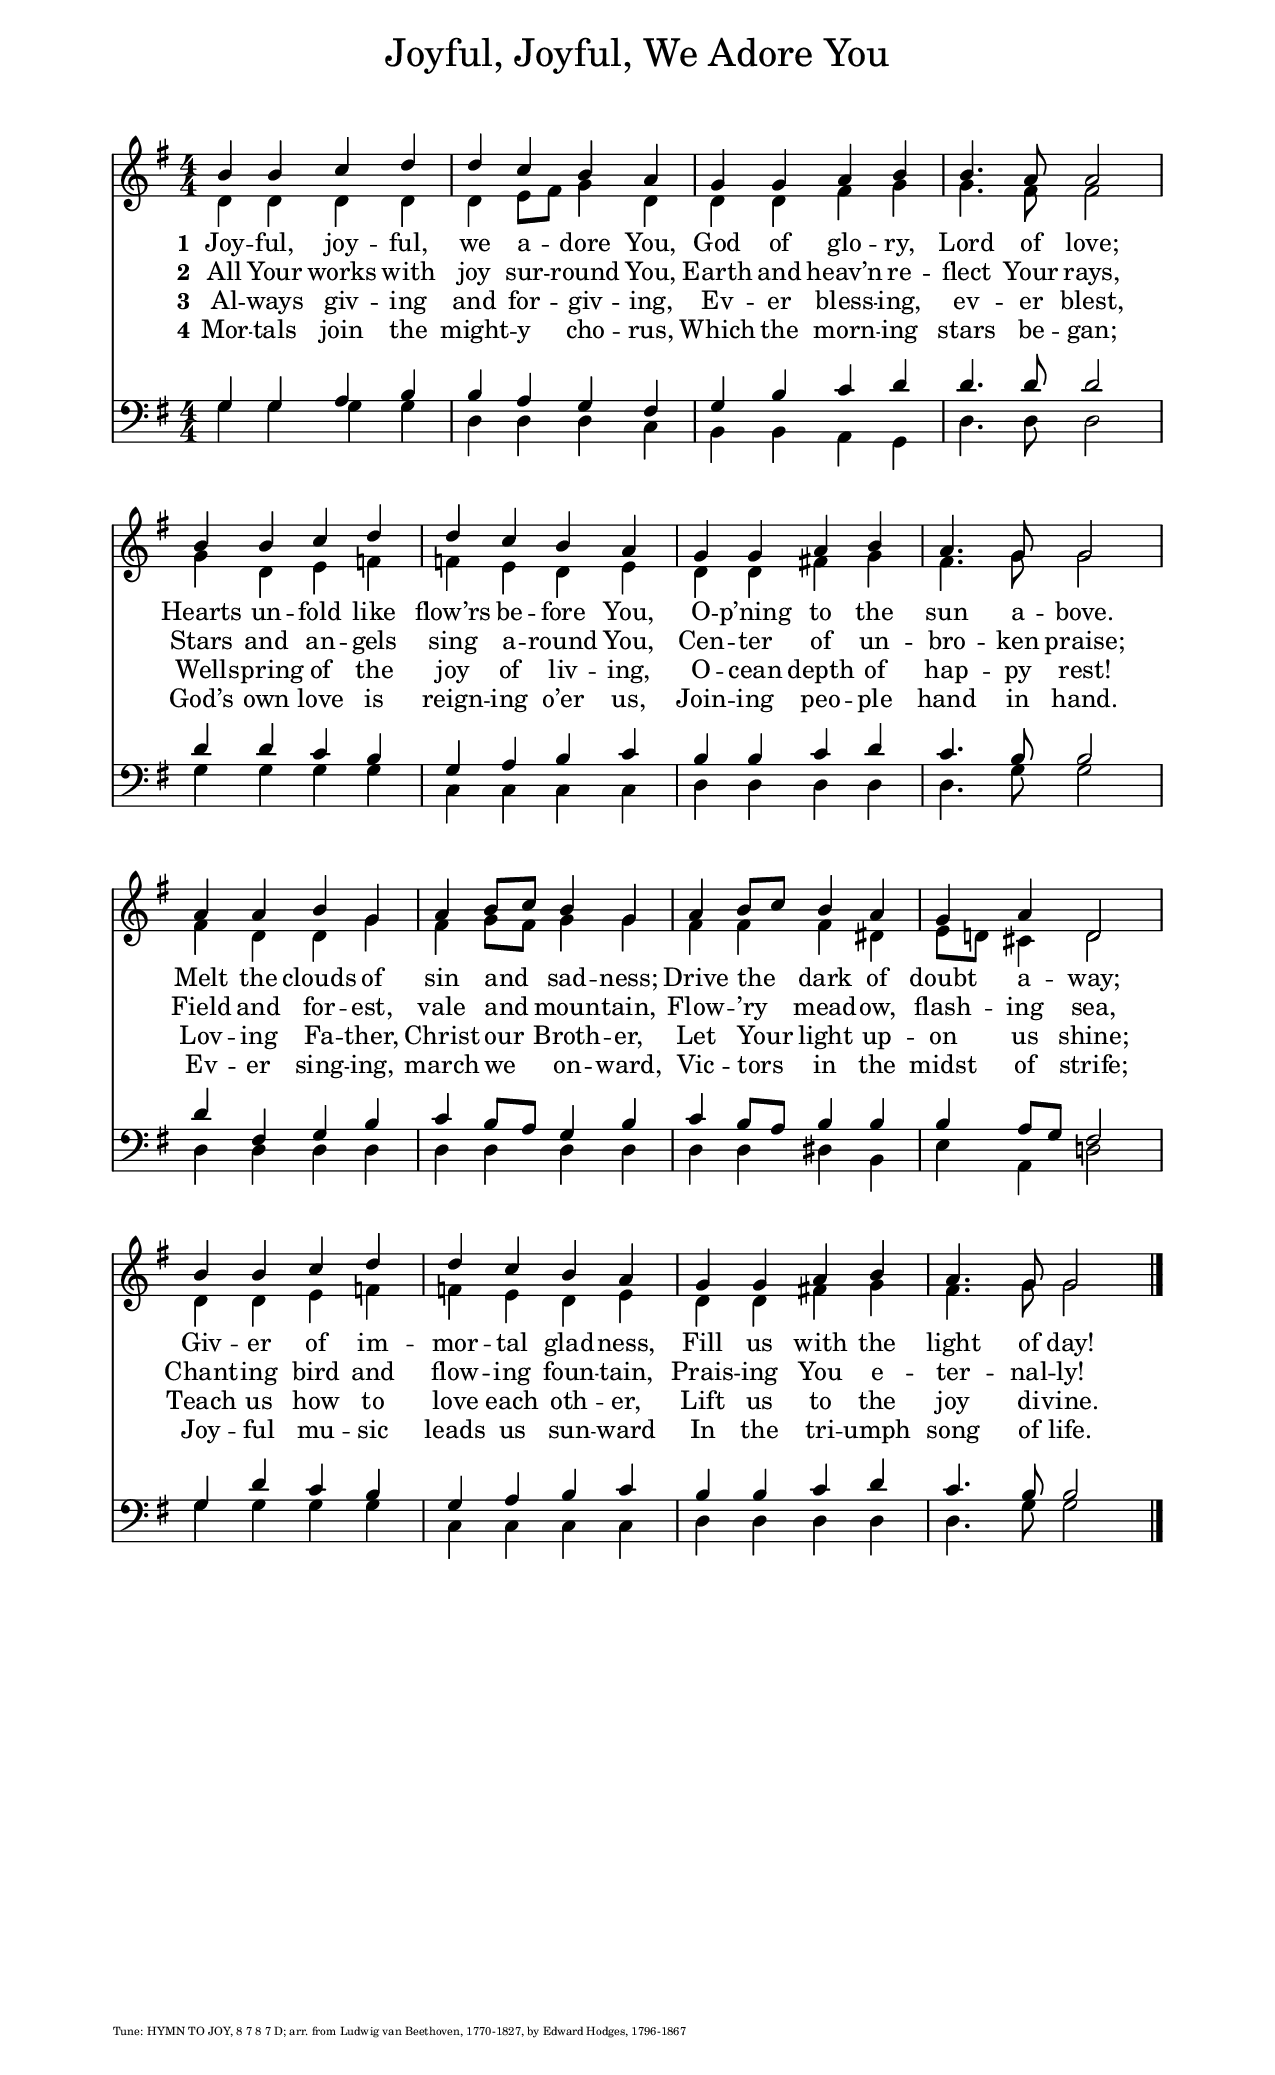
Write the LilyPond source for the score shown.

%
% Generated by flexscore.php on 2018-11-30 13:34:43
%
% Score configuration:
% <?xml version="1.0"?>
% <BulletinHarmony>
%   <instrument>BulletinHarmony</instrument>
%   <staff3>ta-scc-acc</staff3>
%   <staff4>ba-tcc-bcc</staff4>
%   <stanzas>all</stanzas>
%   <showHymnNumber>false</showHymnNumber>
%   <showMeasureNumbers>false</showMeasureNumbers>
%   <showVocalMarkup>true</showVocalMarkup>
%   <staffSize>20</staffSize>
%   <lyricSize>1</lyricSize>
%   <paperSize>legal</paperSize>
%   <iPad>false</iPad>
%   <useKeyboard>true</useKeyboard>
%   <includeNotes>false</includeNotes>
%   <showPartNames>false</showPartNames>
%   <lilypond>true</lilypond>
%   <orientation>portrait</orientation>
%   <showSubtitle>true</showSubtitle>
%   <separateDescant>false</separateDescant>
%   <separateStanzas>false</separateStanzas>
%   <autoResizeTitle>true</autoResizeTitle>
%   <maxInlineStanzas>5</maxInlineStanzas>
%   <overflowLyricSize>0</overflowLyricSize>
%   <staff1Name>descant</staff1Name>
%   <staff2Name>chords</staff2Name>
%   <staff3Name>treble</staff3Name>
%   <staff4Name>bass</staff4Name>
%   <staff5Name>percussion</staff5Name>
%   <staff6Name>keyboard</staff6Name>
%   <hymnalID>AAHH2001</hymnalID>
%   <number>120</number>
%   <textHymnalID>AAHH2001</textHymnalID>
%   <textNumber>120</textNumber>
%   <tuneHymnalID>AAHH2001</tuneHymnalID>
%   <tuneNumber>120</tuneNumber>
%   <hymnType>normal_flexscore</hymnType>
%   <hymnID/>
%   <hash>c7dc1c</hash>
%   <hasSoprano>true</hasSoprano>
%   <hasAlto>true</hasAlto>
%   <hasTenor>true</hasTenor>
%   <hasBass>true</hasBass>
%   <useStanzas>StanzaOne StanzaTwo StanzaThree StanzaFour</useStanzas>
%   <inlineStanzas>4</inlineStanzas>
%   <keySignature>gmaj</keySignature>
%   <stanzaSpecificResponseLyrics>false</stanzaSpecificResponseLyrics>
% </BulletinHarmony>
% 
\include "definitions.ly"


%%%%%   text   %%%%%

\header {
   title = \markup { \fontsize #0 "Joyful, Joyful, We Adore You" }
}

StanzaOne = \lyricmode {
  \set stanza = "1"
Joy -- ful, joy -- ful, we a -- dore You, 
God of glo -- ry, Lord of love; 
Hearts un -- fold like flow’rs be -- fore You,
O -- p’ning to the sun a -- bove. 
Melt the clouds of sin and _ sad -- ness; 
Drive the _ dark of doubt a -- way;
Giv -- er of im -- mor -- tal glad -- ness, 
Fill us with the light of day!
}

StanzaTwo = \lyricmode {
  \set stanza = "2"
All Your works with joy sur -- round You, 
Earth and heav’n re -- flect Your rays, 
Stars and an -- gels sing a -- round You,
Cen -- ter of un -- bro -- ken praise; 
Field and for -- est, vale and _ moun -- tain, 
Flow -- ’ry _ mead -- ow, flash -- ing sea,
Chant -- ing bird and flow -- ing foun -- tain,
Prais -- ing You e -- ter -- nal -- ly!
}

StanzaThree = \lyricmode {
  \set stanza = "3"
Al -- ways giv -- ing and for -- giv -- ing, 
Ev -- er bless -- ing, ev -- er blest, 
Well -- spring of the joy of liv -- ing,
O -- cean depth of hap -- py rest! 
Lov -- ing Fa -- ther, Christ our _ Broth -- er, 
Let Your _ light up -- on us shine;
Teach us how to love each oth -- er, 
Lift us to the joy di -- vine.
}

StanzaFour = \lyricmode {
  \set stanza = "4"
Mor -- tals join the might -- y cho -- rus, 
Which the morn -- ing stars be -- gan; 
God’s own love is reign -- ing o’er us,
Join -- ing peo -- ple hand in hand. 
Ev -- er sing -- ing, march we _ on -- ward, 
Vic -- tors _ in the midst of strife;
Joy -- ful mu -- sic leads us sun -- ward 
In the tri -- umph song of life.
}



%%%%%   tune   %%%%%

\language "english"

hasChords     = ##f
hasDescant    = ##f

\header{
   fsTuneCredit = \markup { \wordwrap { Tune: HYMN TO JOY, 8 7 8 7 D; arr. from Ludwig van Beethoven, 1770-1827, by Edward Hodges, 1796-1867 } }
}

keyTime = {
    \time 4/4
    \numericTimeSignature
    \key g \major
}

Soprano = \relative c' {
  \voiceOne
  \keyTime
  \hideSlur
  b'4 b c d
| d c b a
| g g a b
| b4. a8 a2
| b4 b c d
| d c b a
| g g a b
| a4. g8 g2
| a4 a b g
| a b8 c b4 g
| a b8 c b4 a
| g a d,2
| b'4 b c d
| d c b a
| g g a b
| a4. g8 g2
\bar "|."
}

Alto = \relative c' {
  \voiceTwo
  \keyTime
  d4 d d d
| d e8 fs g4 d
| d d fs g
| g4. fs8 fs2
| g4 d e f
| f e d e
| d d fs g
| fs4. g8 g2
| fs4 d d g
| fs g8 fs g4 g
| fs fs fs ds
| e8 d cs4 d2
| d4 d e f
| f e d e
| d d fs g
| fs4. g8 g2
}

Tenor = \relative c {
  \voiceOne
  \keyTime
  g'4 g a b
| b a g fs
| g b c d
| d4. d8 d2
| d4 d c b
| g a b c
| b b c d
| c4. b8 b2
| d4 fs, g b
| c b8 a g4 b
| c b8 a b4 b
| b a8 g fs2
| g4 d' c b
| g a b c
| b b c d
| c4. b8 b2
}

Bass = \relative c {
  \voiceTwo
  \keyTime
  g'4 g g g
| d d d c
| b b a g
| d'4. d8 d2
| g4 g g g
| c, c c c
| d d d d
| d4. g8 g2
| d4 d d d
| d d d d
| d d ds b
| e a, d2
| g4 g g g
| c, c c c
| d d d d
| d4. g8 g2
}




%%%%%   BulletinHarmony template   %%%%%

#(set-global-staff-size 20)
#(set-default-paper-size "legal" 'portrait)
\header {
  fsHymnNumber = ""
}

\layout {
	\context { \Lyrics
		\override LyricText #'font-size = #1
	}
}

\layout {
	\context { \Score
		\remove "Bar_number_engraver"
	}
}

\score
{
  <<
		\new Staff = "treble" \with {
	}
    <<
		\clef "treble"
		\new Voice = "SopranoVoice" \Soprano
		\new Voice = "AltoVoice" \Alto
		\lyricsto SopranoVoice \new Lyrics \StanzaOne
		\lyricsto SopranoVoice \new Lyrics \StanzaTwo
		\lyricsto SopranoVoice \new Lyrics \StanzaThree
		\lyricsto SopranoVoice \new Lyrics \StanzaFour
	>>

		\new Staff = "bass" \with {
	}
    <<
		\clef "bass"
		\new Voice = "TenorVoice" \Tenor
		\new Voice = "BassVoice" \Bass
	>>

  >>
  
}
